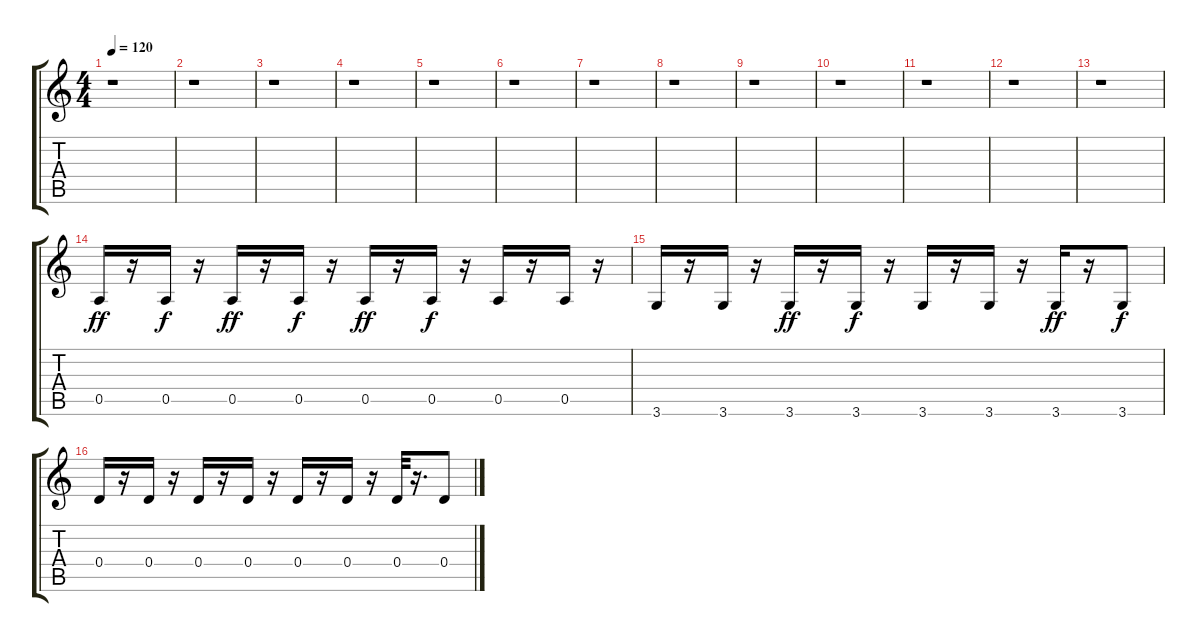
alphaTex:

\track "" {instrument electricguitarmuted}
\staff {score tabs}
\tuning (E4 B3 G3 D3 A2 E2) {hide}
\ts (4 4)
\tempo 120
\clef g2
\ks c
r.1{dy mf} |
r.1 |
r.1 |
r.1 |
r.1 |
r.1 |
r.1 |
r.1 |
r.1 |
r.1 |
r.1 |
r.1 |
r.1 |
0.5.16{dy ff} r.16 0.5.16{dy f} r.16 0.5.16{dy ff} r.16 0.5.16{dy f} r.16 0.5.16{dy ff} r.16 0.5.16{dy f} r.16 0.5.16 r.16 0.5.16 r.16 |
3.6.16 r.16 3.6.16 r.16 3.6.16{dy ff} r.16 3.6.16{dy f} r.16 3.6.16 r.16 3.6.16 r.16 3.6.16{dy ff} r.16 3.6.8{dy f} |
0.4.16 r.16 0.4.16 r.16 0.4.16 r.16 0.4.16 r.16 0.4.16 r.16 0.4.16 r.16 0.4.32 r.16{d} 0.4.8
